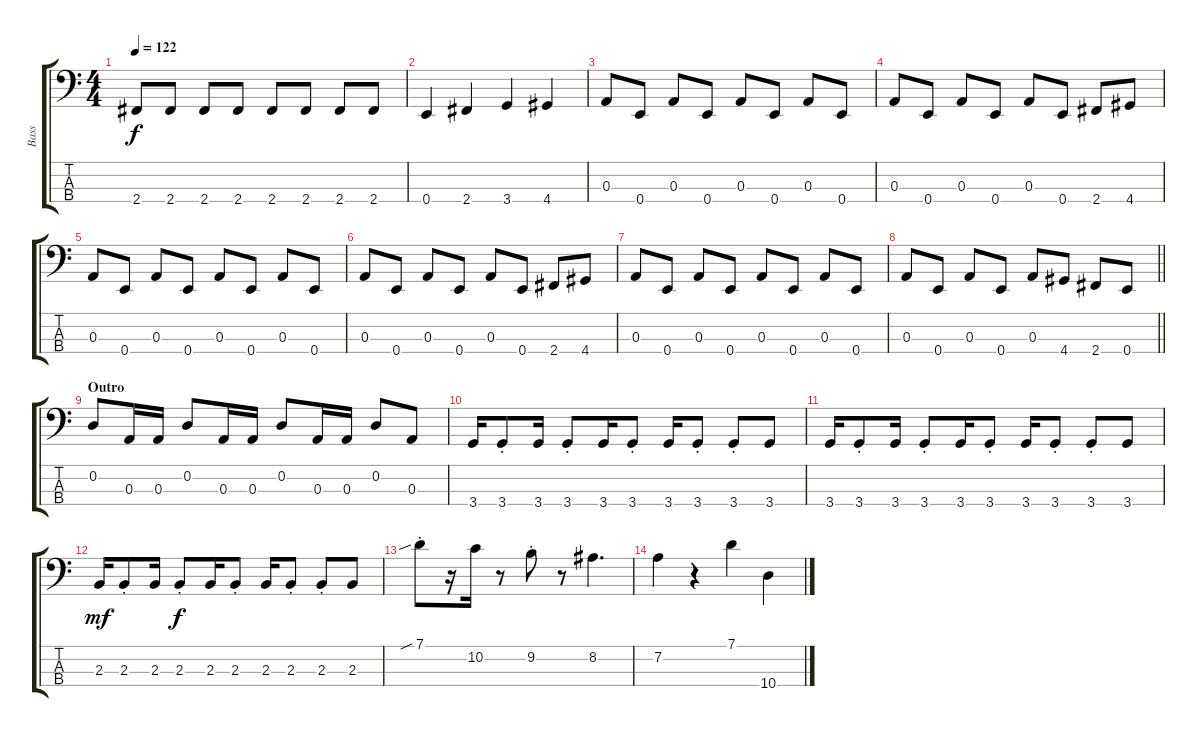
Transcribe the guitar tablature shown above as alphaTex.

\track ("Bass" "Bass") {instrument electricbassfinger}
\staff {score tabs}
\tuning (G2 D2 A1 E1) {hide}
\ts (4 4)
\tempo 122
\clef f4
\ks c
2.4.8{dy f} 2.4.8 2.4.8 2.4.8 2.4.8 2.4.8 2.4.8 2.4.8 |
0.4.4 2.4.4 3.4.4 4.4.4 |
0.3.8 0.4.8 0.3.8 0.4.8 0.3.8 0.4.8 0.3.8 0.4.8 |
0.3.8 0.4.8 0.3.8 0.4.8 0.3.8 0.4.8 2.4.8 4.4.8 |
0.3.8 0.4.8 0.3.8 0.4.8 0.3.8 0.4.8 0.3.8 0.4.8 |
0.3.8 0.4.8 0.3.8 0.4.8 0.3.8 0.4.8 2.4.8 4.4.8 |
0.3.8 0.4.8 0.3.8 0.4.8 0.3.8 0.4.8 0.3.8 0.4.8 |
\barLineRight lightlight
0.3.8 0.4.8 0.3.8 0.4.8 0.3.8 4.4.8 2.4.8 0.4.8 |
\section ("" "Outro")
0.2.8 0.3.16 0.3.16 0.2.8 0.3.16 0.3.16 0.2.8 0.3.16 0.3.16 0.2.8 0.3.8 |
3.4.16 3.4{st}.8 3.4.16 3.4{st}.8 3.4.16 3.4{st}.8 3.4.16 3.4{st}.8 3.4{st}.8 3.4.8 |
3.4.16 3.4{st}.8 3.4.16 3.4{st}.8 3.4.16 3.4{st}.8 3.4.16 3.4{st}.8 3.4{st}.8 3.4.8 |
2.3.16{dy mf} 2.3{st}.8 2.3.16 2.3{st}.8{dy f} 2.3.16 2.3{st}.8 2.3.16 2.3{st}.8 2.3{st}.8 2.3.8 |
7.1{sib st}.8 r.16 10.2.16 r.8 9.2{st}.8 r.8 8.2.4{d} |
7.2.4 r.4 7.1.4 10.4.4
